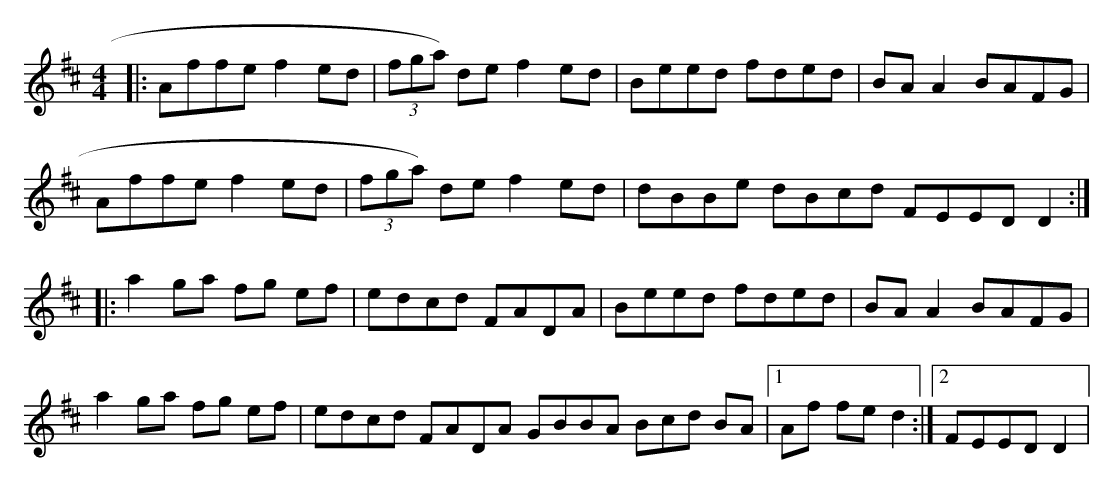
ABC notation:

X:1
M:4/4
K:D
|:Affe f2 ed|(3fga )de f2 ed|Beed fded|BA A2 BAFG|
Affe f2 ed|(3fga ) de f2 ed|dBBe dBcd FEED D2:|
|:a2 ga fg ef|edcd FADA|Beed fded|BA A2 BAFG|
a2 ga fg ef|edcd FADA GBBA 3Bcd BA|1 Af fe d2:|2 FEED D2|
